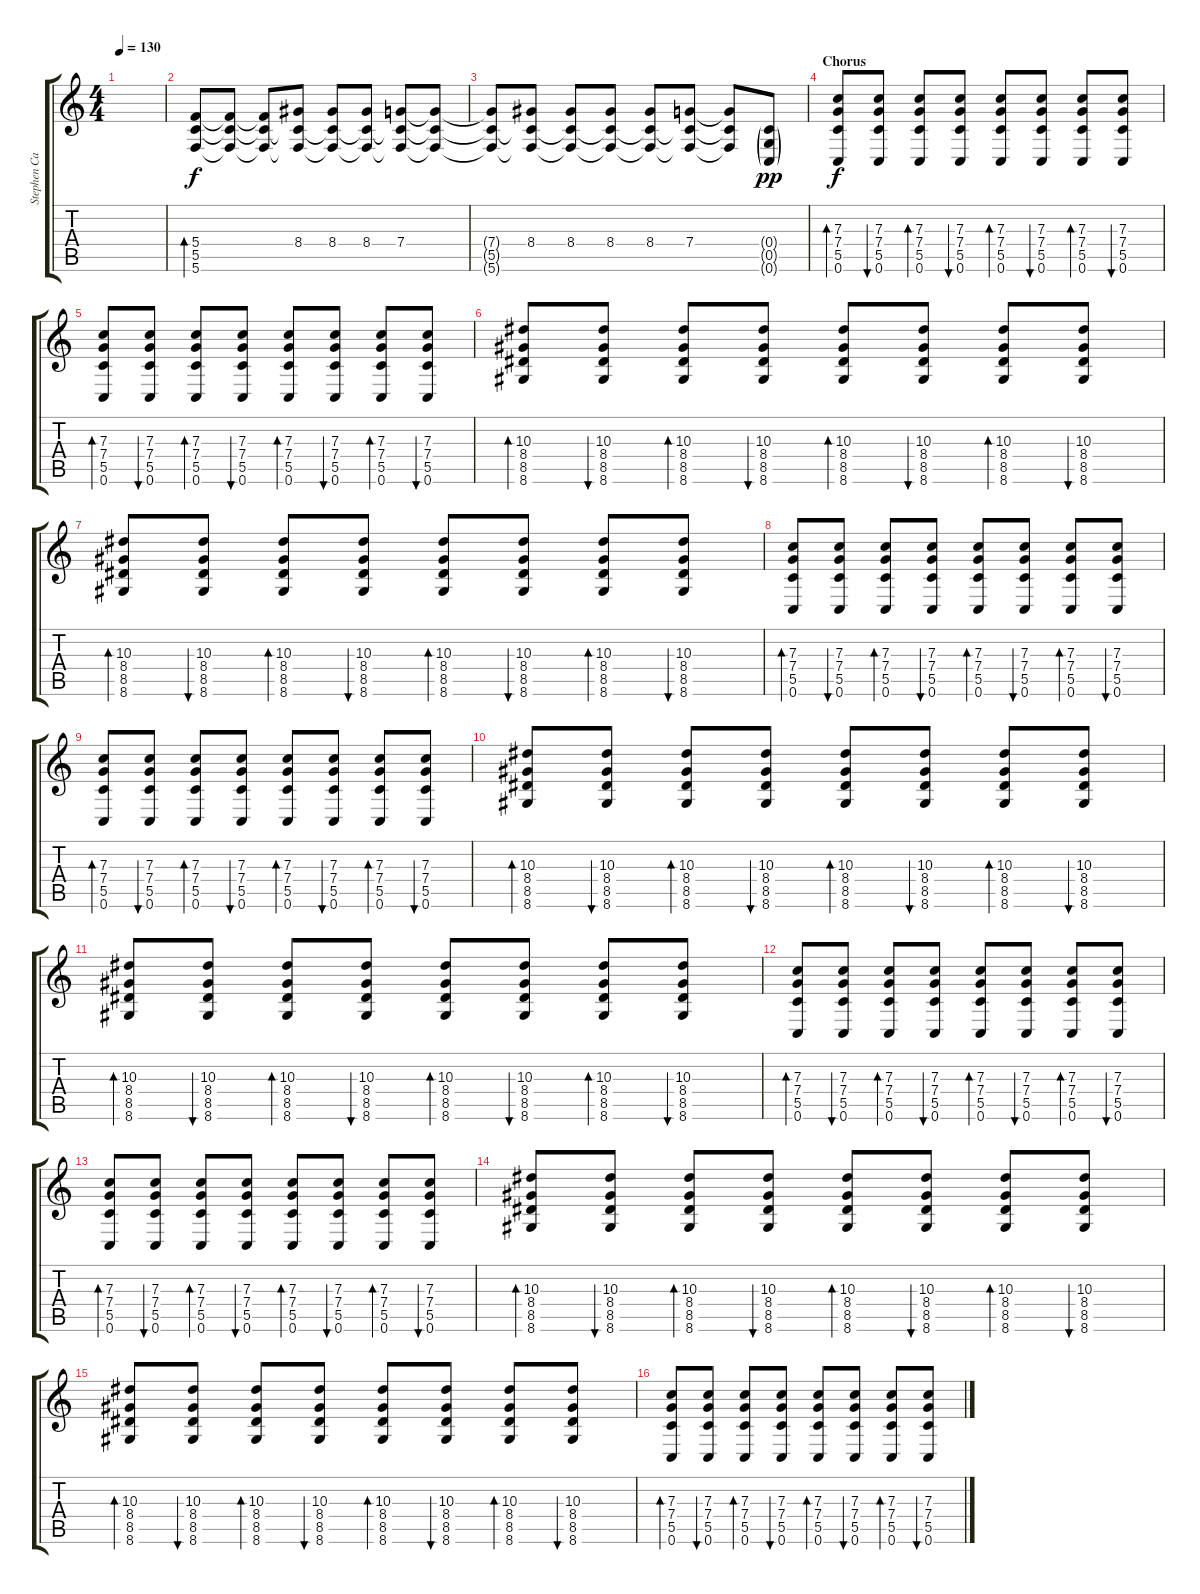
\track ("Stephen Carpenter" "Stephen Ca") {instrument acousticguitarsteel}
\staff {score tabs}
\tuning (D4 A3 F3 C3 G2 C2) {hide}
\ts (4 4)
\tempo 130
\clef g2
\ks c
|
(5.4 5.5 5.6).8{bd 120} (5.4{t} 5.5{t} 5.6{t}).8 (5.4{t} 5.5{t} 5.6{t}).8 (8.4 5.5{t} 5.6{t}).8 (8.4 5.5{t} 5.6{t}).8 (8.4 5.5{t} 5.6{t}).8 (7.4 5.5{t} 5.6{t}).8 (7.4{t} 5.5{t} 5.6{t}).8 |
(7.4{t} 5.5{t} 5.6{t}).8 (8.4 5.5{t} 5.6{t}).8 (8.4 5.5{t} 5.6{t}).8 (8.4 5.5{t} 5.6{t}).8 (8.4 5.5{t} 5.6{t}).8 (7.4 5.5{t} 5.6{t}).8 (7.4{t} 5.5{t} 5.6{t}).8 (0.4{g} 0.5{g} 0.6{g}).8{dy pp} |
\section ("" "Chorus")
(7.3 7.4 5.5 0.6).8{bd 60 dy f} (7.3 7.4 5.5 0.6).8{bu 60} (7.3 7.4 5.5 0.6).8{bd 60} (7.3 7.4 5.5 0.6).8{bu 60} (7.3 7.4 5.5 0.6).8{bd 60} (7.3 7.4 5.5 0.6).8{bu 60} (7.3 7.4 5.5 0.6).8{bd 60} (7.3 7.4 5.5 0.6).8{bu 60} |
(7.3 7.4 5.5 0.6).8{bd 60} (7.3 7.4 5.5 0.6).8{bu 60} (7.3 7.4 5.5 0.6).8{bd 60} (7.3 7.4 5.5 0.6).8{bu 60} (7.3 7.4 5.5 0.6).8{bd 60} (7.3 7.4 5.5 0.6).8{bu 60} (7.3 7.4 5.5 0.6).8{bd 60} (7.3 7.4 5.5 0.6).8{bu 60} |
(10.3 8.4 8.5 8.6).8{bd 60} (10.3 8.4 8.5 8.6).8{bu 60} (10.3 8.4 8.5 8.6).8{bd 60} (10.3 8.4 8.5 8.6).8{bu 60} (10.3 8.4 8.5 8.6).8{bd 60} (10.3 8.4 8.5 8.6).8{bu 60} (10.3 8.4 8.5 8.6).8{bd 60} (10.3 8.4 8.5 8.6).8{bu 60} |
(10.3 8.4 8.5 8.6).8{bd 60} (10.3 8.4 8.5 8.6).8{bu 60} (10.3 8.4 8.5 8.6).8{bd 60} (10.3 8.4 8.5 8.6).8{bu 60} (10.3 8.4 8.5 8.6).8{bd 60} (10.3 8.4 8.5 8.6).8{bu 60} (10.3 8.4 8.5 8.6).8{bd 60} (10.3 8.4 8.5 8.6).8{bu 60} |
(7.3 7.4 5.5 0.6).8{bd 60} (7.3 7.4 5.5 0.6).8{bu 60} (7.3 7.4 5.5 0.6).8{bd 60} (7.3 7.4 5.5 0.6).8{bu 60} (7.3 7.4 5.5 0.6).8{bd 60} (7.3 7.4 5.5 0.6).8{bu 60} (7.3 7.4 5.5 0.6).8{bd 60} (7.3 7.4 5.5 0.6).8{bu 60} |
(7.3 7.4 5.5 0.6).8{bd 60} (7.3 7.4 5.5 0.6).8{bu 60} (7.3 7.4 5.5 0.6).8{bd 60} (7.3 7.4 5.5 0.6).8{bu 60} (7.3 7.4 5.5 0.6).8{bd 60} (7.3 7.4 5.5 0.6).8{bu 60} (7.3 7.4 5.5 0.6).8{bd 60} (7.3 7.4 5.5 0.6).8{bu 60} |
(10.3 8.4 8.5 8.6).8{bd 60} (10.3 8.4 8.5 8.6).8{bu 60} (10.3 8.4 8.5 8.6).8{bd 60} (10.3 8.4 8.5 8.6).8{bu 60} (10.3 8.4 8.5 8.6).8{bd 60} (10.3 8.4 8.5 8.6).8{bu 60} (10.3 8.4 8.5 8.6).8{bd 60} (10.3 8.4 8.5 8.6).8{bu 60} |
(10.3 8.4 8.5 8.6).8{bd 60} (10.3 8.4 8.5 8.6).8{bu 60} (10.3 8.4 8.5 8.6).8{bd 60} (10.3 8.4 8.5 8.6).8{bu 60} (10.3 8.4 8.5 8.6).8{bd 60} (10.3 8.4 8.5 8.6).8{bu 60} (10.3 8.4 8.5 8.6).8{bd 60} (10.3 8.4 8.5 8.6).8{bu 60} |
(7.3 7.4 5.5 0.6).8{bd 60} (7.3 7.4 5.5 0.6).8{bu 60} (7.3 7.4 5.5 0.6).8{bd 60} (7.3 7.4 5.5 0.6).8{bu 60} (7.3 7.4 5.5 0.6).8{bd 60} (7.3 7.4 5.5 0.6).8{bu 60} (7.3 7.4 5.5 0.6).8{bd 60} (7.3 7.4 5.5 0.6).8{bu 60} |
(7.3 7.4 5.5 0.6).8{bd 60} (7.3 7.4 5.5 0.6).8{bu 60} (7.3 7.4 5.5 0.6).8{bd 60} (7.3 7.4 5.5 0.6).8{bu 60} (7.3 7.4 5.5 0.6).8{bd 60} (7.3 7.4 5.5 0.6).8{bu 60} (7.3 7.4 5.5 0.6).8{bd 60} (7.3 7.4 5.5 0.6).8{bu 60} |
(10.3 8.4 8.5 8.6).8{bd 60} (10.3 8.4 8.5 8.6).8{bu 60} (10.3 8.4 8.5 8.6).8{bd 60} (10.3 8.4 8.5 8.6).8{bu 60} (10.3 8.4 8.5 8.6).8{bd 60} (10.3 8.4 8.5 8.6).8{bu 60} (10.3 8.4 8.5 8.6).8{bd 60} (10.3 8.4 8.5 8.6).8{bu 60} |
(10.3 8.4 8.5 8.6).8{bd 60} (10.3 8.4 8.5 8.6).8{bu 60} (10.3 8.4 8.5 8.6).8{bd 60} (10.3 8.4 8.5 8.6).8{bu 60} (10.3 8.4 8.5 8.6).8{bd 60} (10.3 8.4 8.5 8.6).8{bu 60} (10.3 8.4 8.5 8.6).8{bd 60} (10.3 8.4 8.5 8.6).8{bu 60} |
(7.3 7.4 5.5 0.6).8{bd 60} (7.3 7.4 5.5 0.6).8{bu 60} (7.3 7.4 5.5 0.6).8{bd 60} (7.3 7.4 5.5 0.6).8{bu 60} (7.3 7.4 5.5 0.6).8{bd 60} (7.3 7.4 5.5 0.6).8{bu 60} (7.3 7.4 5.5 0.6).8{bd 60} (7.3 7.4 5.5 0.6).8{bu 60}
